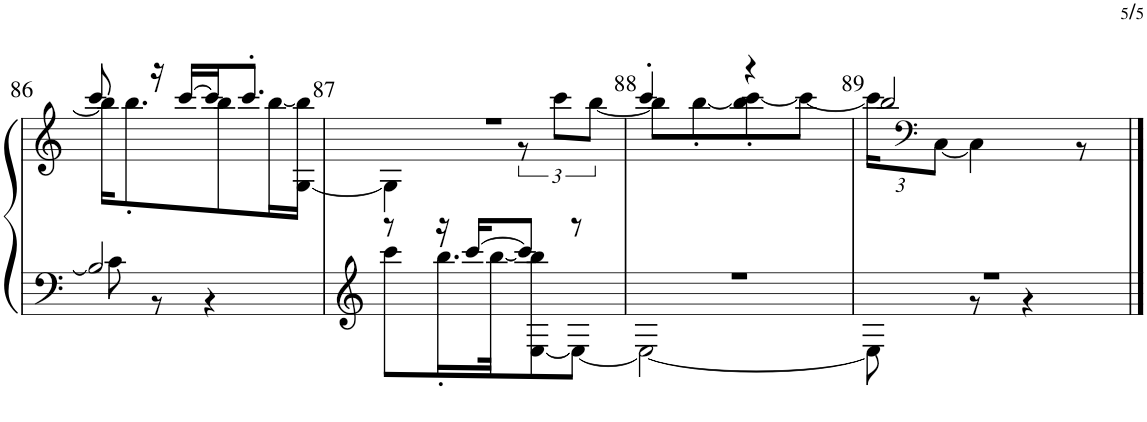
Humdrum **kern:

**kern	**kern
*part1	*part1
*staff2	*staff1
*I"ピアノ	*
!!LO:PB:g=z
*clefF4	*clefG2
*k[]	*k[]
*M4/8	*M4/8
=86	=86
*^	*^
2B/	8c\]	8ccc/	16bb\KL]
.	.	.	8.bb'\
.	8r	16r	.
.	.	[16ccc/LL	.
.	4r	16ccc/J]	8bb\
.	.	8.ccc'/J	.
.	.	.	[16bb\L
.	.	.	[16G\ 16bb\]JJ
=87	=87	=87	=87
8r	8ccc\L	2r	4G\]
16r	16.bb'\L	.	.
[16ccc/KL	.	.	.
.	[32bb\JK	.	.
8ccc/J]	[8E\ 8bb\]	.	12r
.	.	.	12ccc\L
8r	8E\J_	.	.
.	.	.	[12bb\J
=88	=88	=88	=88
2r	2E\_	4ccc'/	8bb\L]
.	.	.	[8bb'\
.	.	4r	8bb\]' [8ccc\'
.	.	.	8ccc\J_
=89	=89	=89	=89
*	*	*	*Xbrackettup
2r	8E\]	2bb/	24ccc\KL]
*	*	*clefF4	*
.	.	.	[12C\J
.	8r	.	4C\]
.	4r	.	.
.	.	.	8r
*v	*v	*	*
*	*v	*v
==	==
*-	*-
